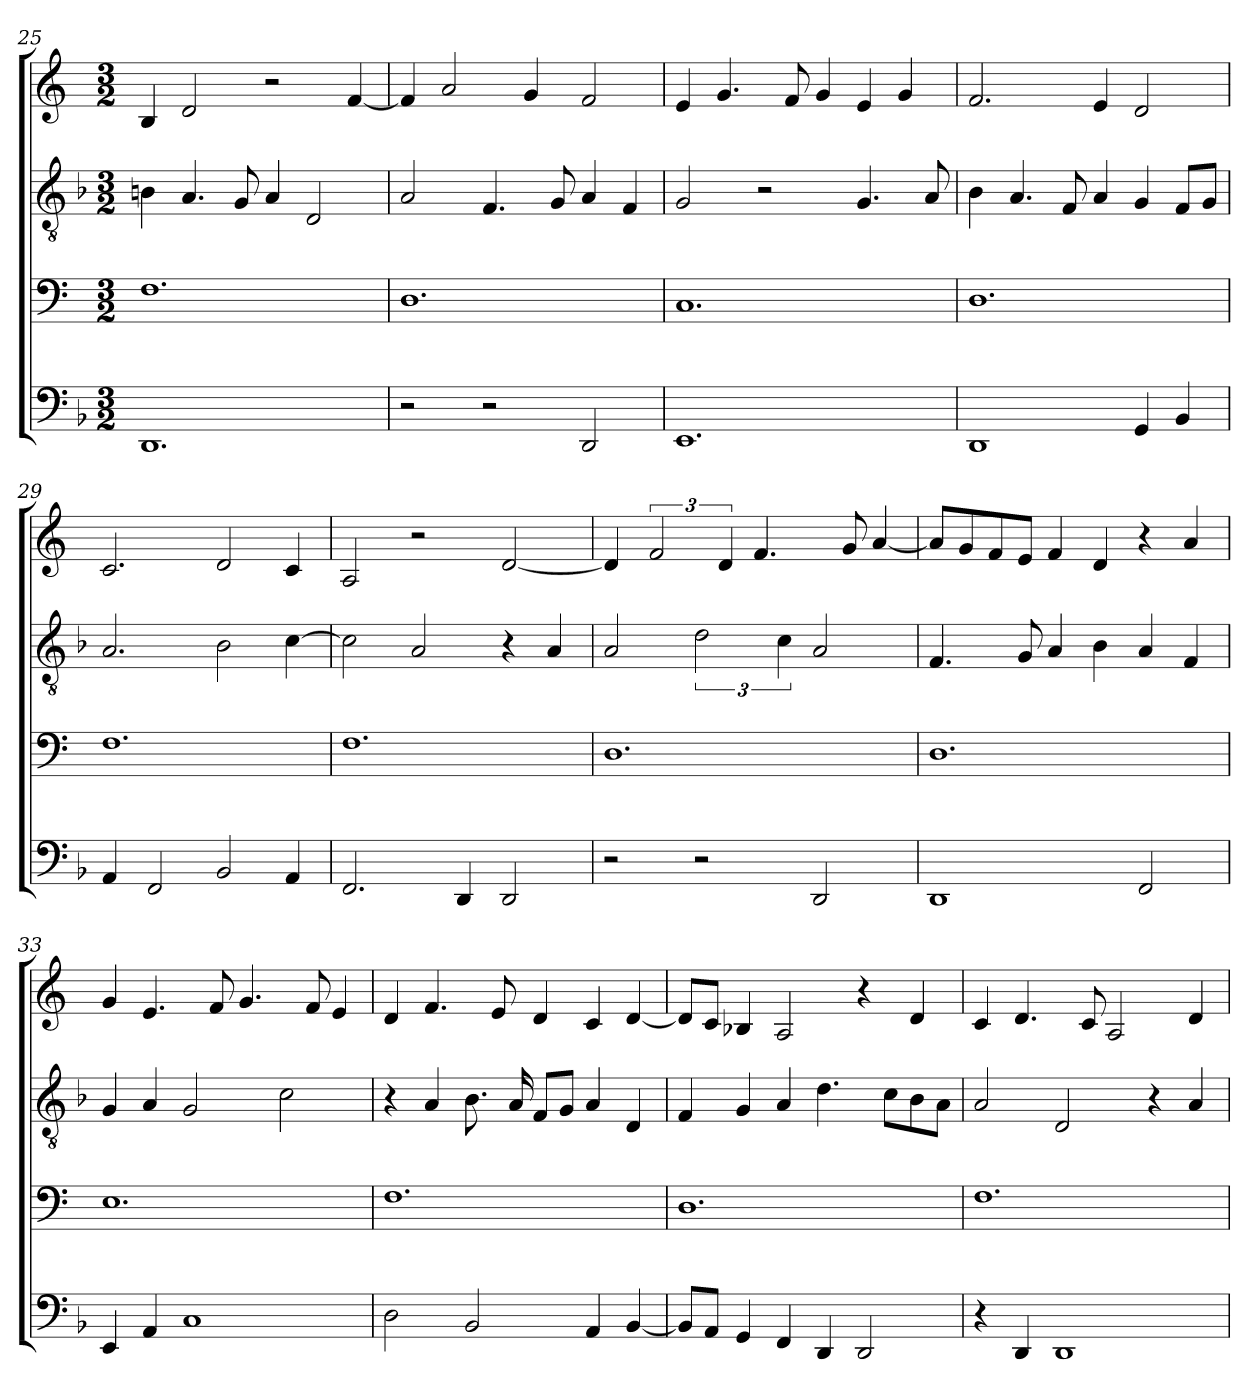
**kern	**kern	**kern	**kern
*part4	*part3	*part2	*part1
*staff4	*staff3	*staff2	*staff1
*clefF4	*clefF4	*clefGv2	*clefG2
*k[b-]	*k[]	*k[b-]	*k[]
*F:	*C:	*F:	*C:
*M3/2	*M3/2	*M3/2	*M3/2
=25	=25	=25	=25
1.DD	1.F	4Bn\	4B/
.	.	4.A/	2d/
.	.	8G/	.
.	.	4A/	2r
.	.	2D/	.
.	.	.	[4f/
!!LO:LB:g=z
=26	=26	=26	=26
2r	1.D	2A/	4f/]
.	.	.	2a/
2r	.	4.F/	.
.	.	.	4g/
.	.	8G/	.
2DD/	.	4A/	2f/
.	.	4F/	.
=27	=27	=27	=27
1.EE	1.C	2G/	4e/
.	.	.	4.g/
.	.	2r	.
.	.	.	8f/
.	.	.	4g/
.	.	4.G/	4e/
.	.	.	4g/
.	.	8A/	.
=28	=28	=28	=28
1DD	1.D	4B-\	2.f/
.	.	4.A/	.
.	.	8F/	.
.	.	4A/	4e/
4GG/	.	4G/	2d/
4BB-/	.	8F/L	.
.	.	8G/J	.
=29	=29	=29	=29
4AA/	1.F	2.A/	2.c/
2FF/	.	.	.
2BB-/	.	2B-\	2d/
4AA/	.	[4c\	4c/
=30	=30	=30	=30
2.FF/	1.F	2c\]	2A/
.	.	2A/	2r
4DD/	.	.	.
2DD/	.	4r	[2d/
.	.	4A/	.
!!LO:PB:g=z
=31	=31	=31	=31
2r	1.D	2A/	4d/]
.	.	.	3f/
2r	.	3d\	.
.	.	.	6d/
.	.	.	4.f/
.	.	6c\	.
2DD/	.	2A/	.
.	.	.	8g/
.	.	.	[4a/
=32	=32	=32	=32
1DD	1.D	4.F/	8a/L]
.	.	.	8g/
.	.	.	8f/
.	.	8G/	8e/J
.	.	4A/	4f/
.	.	4B-\	4d/
2FF/	.	4A/	4r
.	.	4F/	4a/
=33	=33	=33	=33
4EE/	1.E	4G/	4g/
4AA/	.	4A/	4.e/
1C	.	2G/	.
.	.	.	8f/
.	.	.	4.g/
.	.	2c\	.
.	.	.	8f/
.	.	.	4e/
=34	=34	=34	=34
2D\	1.F	4r	4d/
.	.	4A/	4.f/
2BB-/	.	8.B-\	.
.	.	.	8e/
.	.	16A/	.
.	.	8F/L	4d/
.	.	8G/J	.
4AA/	.	4A/	4c/
[4BB-/	.	4D/	[4d/
=35	=35	=35	=35
8BB-/L]	1.D	4F/	8d/L]
8AA/J	.	.	8c/J
4GG/	.	4G/	4B-X/
4FF/	.	4A/	2A/
4DD/	.	4.d\	.
2DD/	.	.	4r
.	.	8c\L	.
.	.	8B-\	4d/
.	.	8A\J	.
!!LO:LB:g=z
=36	=36	=36	=36
4r	1.F	2A/	4c/
4DD/	.	.	4.d/
1DD	.	2D/	.
.	.	.	8c/
.	.	.	2A/
.	.	4r	.
.	.	4A/	4d/
=	=	=	=
*-	*-	*-	*-
